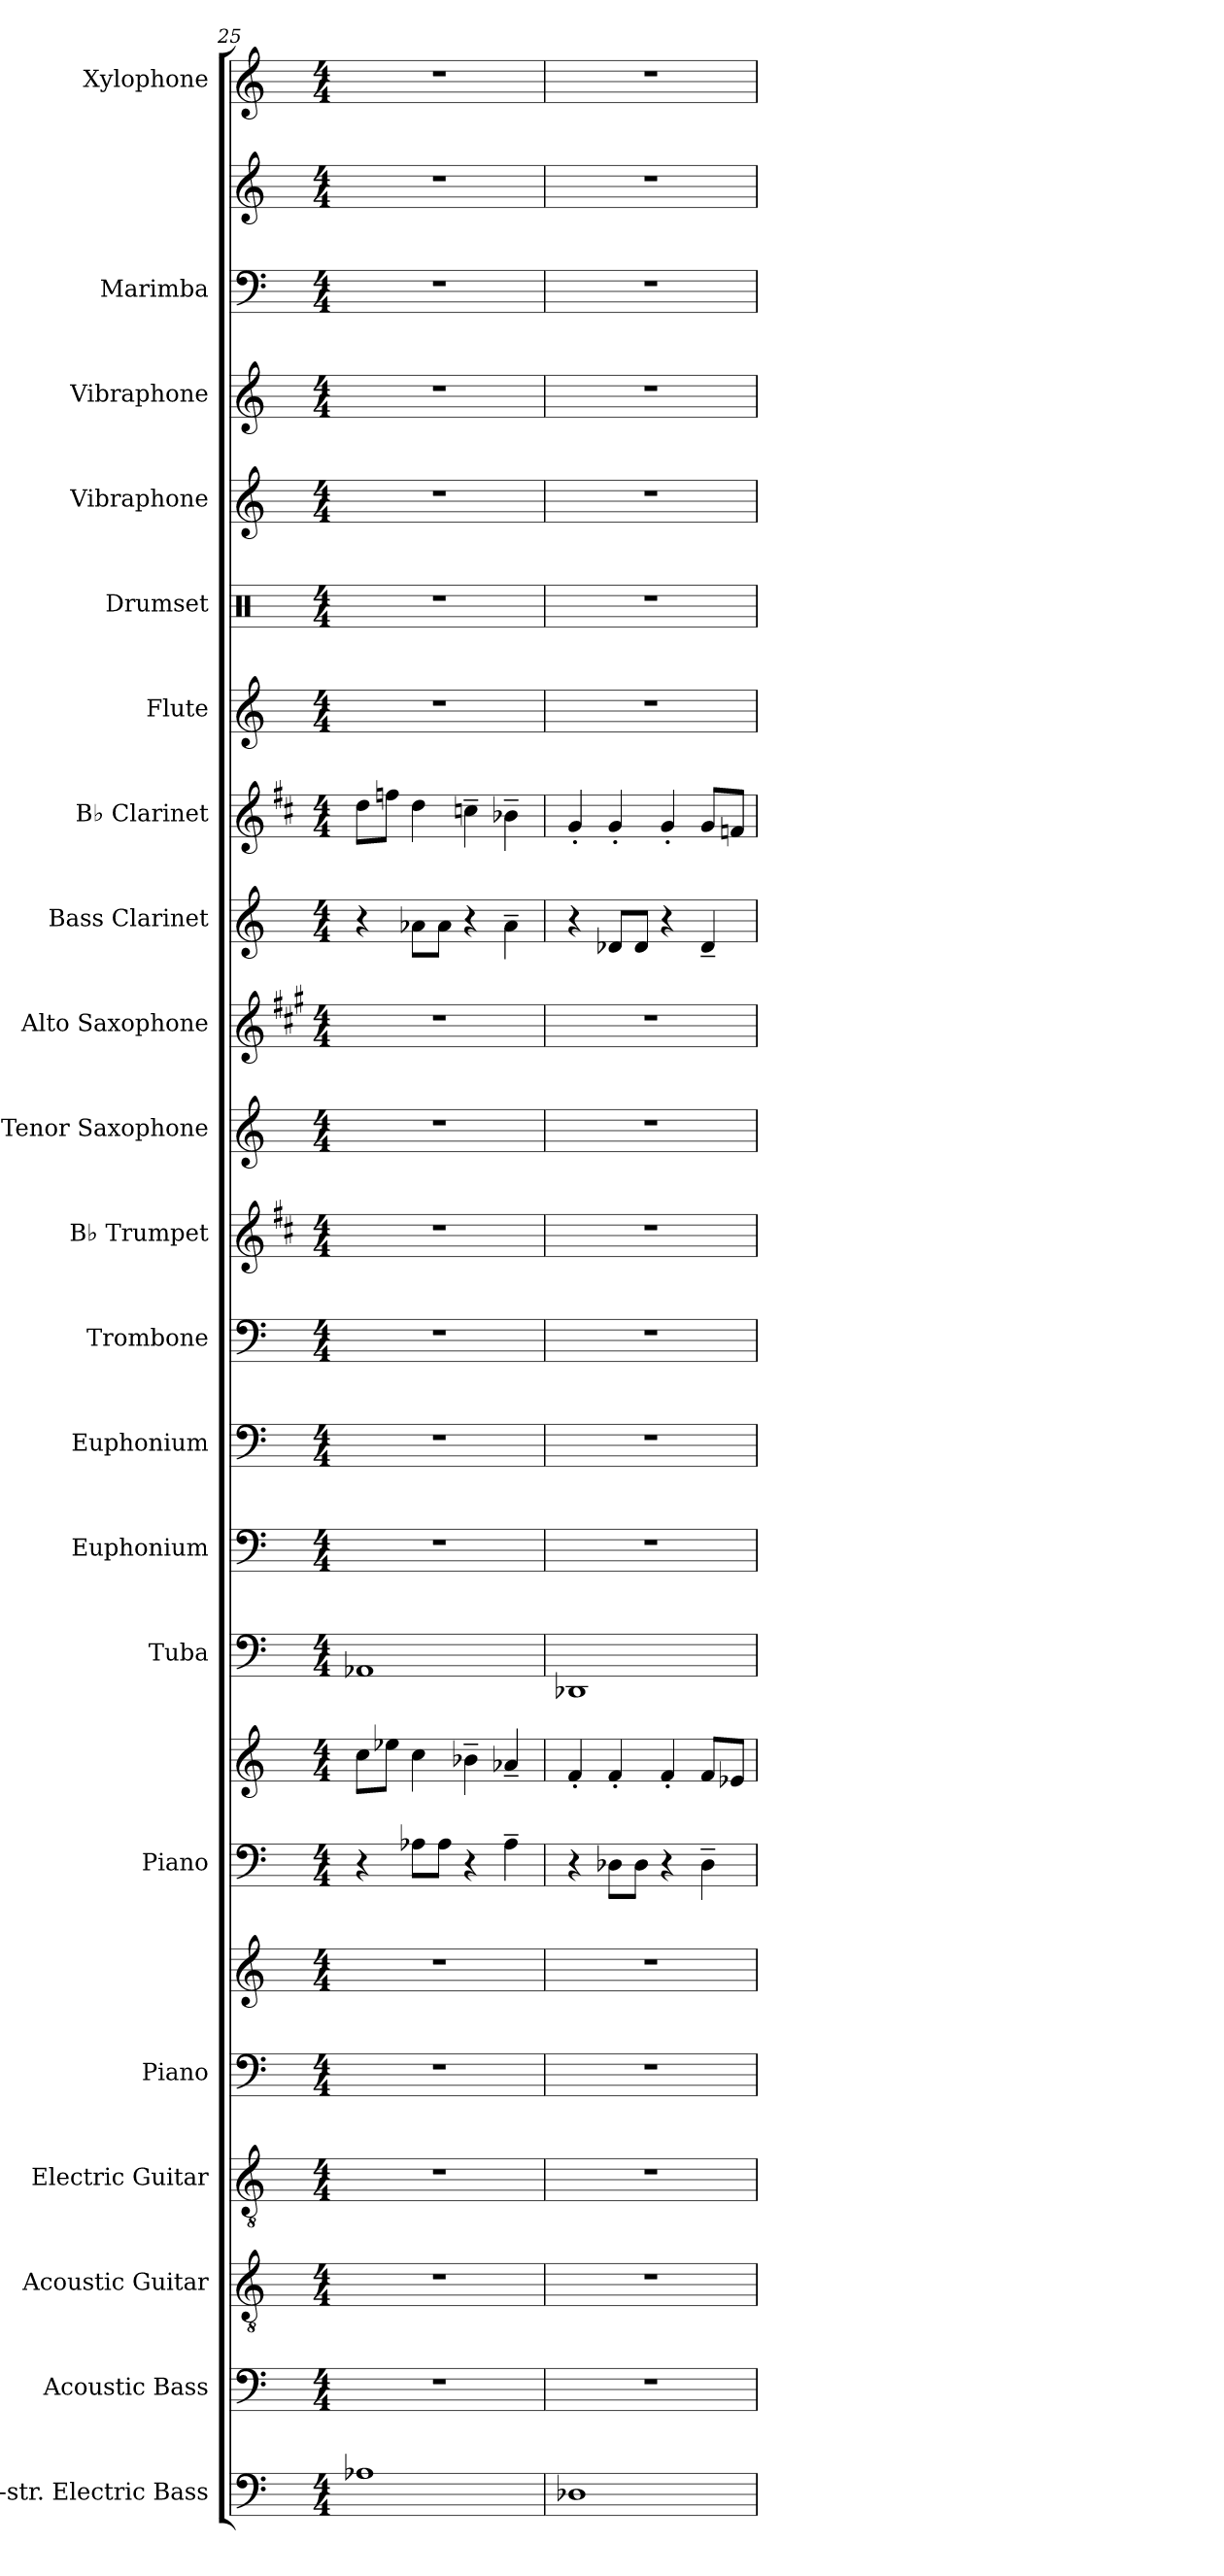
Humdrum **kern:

**kern	**kern	**kern	**kern	**kern	**kern	**kern	**kern	**kern	**kern	**kern	**kern	**kern	**kern	**kern	**kern	**kern	**kern	**kern	**kern	**kern	**kern	**kern	**kern
*part21	*part20	*part19	*part18	*part17	*part17	*part16	*part16	*part15	*part14	*part13	*part12	*part11	*part10	*part9	*part8	*part7	*part6	*part5	*part4	*part3	*part2	*part2	*part1
*staff24	*staff23	*staff22	*staff21	*staff20	*staff19	*staff18	*staff17	*staff16	*staff15	*staff14	*staff13	*staff12	*staff11	*staff10	*staff9	*staff8	*staff7	*staff6	*staff5	*staff4	*staff3	*staff2	*staff1
*I"5-str. Electric Bass	*I"Acoustic Bass	*I"Acoustic Guitar	*I"Electric Guitar	*I"Piano	*	*I"Piano	*	*I"Tuba	*I"Euphonium	*I"Euphonium	*I"Trombone	*I"B♭ Trumpet	*I"Tenor Saxophone	*I"Alto Saxophone	*I"Bass Clarinet	*I"B♭ Clarinet	*I"Flute	*I"Drumset	*I"Vibraphone	*I"Vibraphone	*I"Marimba	*	*I"Xylophone
*I'El. B.	*I'Bass	*I'Guit.	*I'El. Guit.	*I'Pno.	*	*I'Pno.	*	*I'Tba.	*I'Euph.	*I'Euph.	*I'Tbn.	*I'B♭ Tpt.	*I'T. Sax.	*I'A. Sax.	*I'B. Cl.	*I'B♭ Cl.	*I'Fl.	*I'Drs.	*I'Vib.	*I'Vib.	*I'Mrm.	*	*I'Xyl.
*clefF4	*clefF4	*clefGv2	*clefGv2	*clefF4	*clefG2	*clefF4	*clefG2	*clefF4	*clefF4	*clefF4	*clefF4	*clefG2	*clefG2	*clefG2	*clefG2	*clefG2	*clefG2	*clefX	*clefG2	*clefG2	*clefF4	*clefG2	*clefG2
*ITrd7c12	*ITrd7c12	*	*	*	*	*	*	*	*	*	*	*ITrd1c2	*ITrd8c14	*ITrd5c9	*ITrd8c14	*ITrd1c2	*	*	*	*	*	*	*ITrd-7c-12
*k[]	*k[]	*k[]	*k[]	*k[]	*k[]	*k[]	*k[]	*k[]	*k[]	*k[]	*k[]	*k[]	*k[]	*k[]	*k[]	*k[]	*k[]	*k[]	*k[]	*k[]	*k[]	*k[]	*k[]
*M4/4	*M4/4	*M4/4	*M4/4	*M4/4	*M4/4	*M4/4	*M4/4	*M4/4	*M4/4	*M4/4	*M4/4	*M4/4	*M4/4	*M4/4	*M4/4	*M4/4	*M4/4	*M4/4	*M4/4	*M4/4	*M4/4	*M4/4	*M4/4
=25	=25	=25	=25	=25	=25	=25	=25	=25	=25	=25	=25	=25	=25	=25	=25	=25	=25	=25	=25	=25	=25	=25	=25
1AA-X	1r	1r	1r	1r	1r	4r	8cc\L	1AA-X	1r	1r	1r	1r	1r	1r	4r	8cc\L	1r	1r	1r	1r	1r	1r	1r
.	.	.	.	.	.	.	8ee-X\J	.	.	.	.	.	.	.	.	8ee-X\J	.	.	.	.	.	.	.
.	.	.	.	.	.	8A-X\L	4cc\	.	.	.	.	.	.	.	8A-X\L	4cc\	.	.	.	.	.	.	.
.	.	.	.	.	.	8A-\J	.	.	.	.	.	.	.	.	8A-\J	.	.	.	.	.	.	.	.
.	.	.	.	.	.	4r	4b-X~\	.	.	.	.	.	.	.	4r	4b-X~\	.	.	.	.	.	.	.
.	.	.	.	.	.	4A-~\	4a-X~/	.	.	.	.	.	.	.	4A-~\	4a-X~\	.	.	.	.	.	.	.
!!LO:PB:g=z
=26	=26	=26	=26	=26	=26	=26	=26	=26	=26	=26	=26	=26	=26	=26	=26	=26	=26	=26	=26	=26	=26	=26	=26
1DD-X	1r	1r	1r	1r	1r	4r	4f'/	1DD-X	1r	1r	1r	1r	1r	1r	4r	4f'/	1r	1r	1r	1r	1r	1r	1r
.	.	.	.	.	.	8D-X\L	4f'/	.	.	.	.	.	.	.	8D-X/L	4f'/	.	.	.	.	.	.	.
.	.	.	.	.	.	8D-\J	.	.	.	.	.	.	.	.	8D-/J	.	.	.	.	.	.	.	.
.	.	.	.	.	.	4r	4f'/	.	.	.	.	.	.	.	4r	4f'/	.	.	.	.	.	.	.
.	.	.	.	.	.	4D-~\	8f/L	.	.	.	.	.	.	.	4D-~/	8f/L	.	.	.	.	.	.	.
.	.	.	.	.	.	.	8e-X/J	.	.	.	.	.	.	.	.	8e-X/J	.	.	.	.	.	.	.
=	=	=	=	=	=	=	=	=	=	=	=	=	=	=	=	=	=	=	=	=	=	=	=
*-	*-	*-	*-	*-	*-	*-	*-	*-	*-	*-	*-	*-	*-	*-	*-	*-	*-	*-	*-	*-	*-	*-	*-
